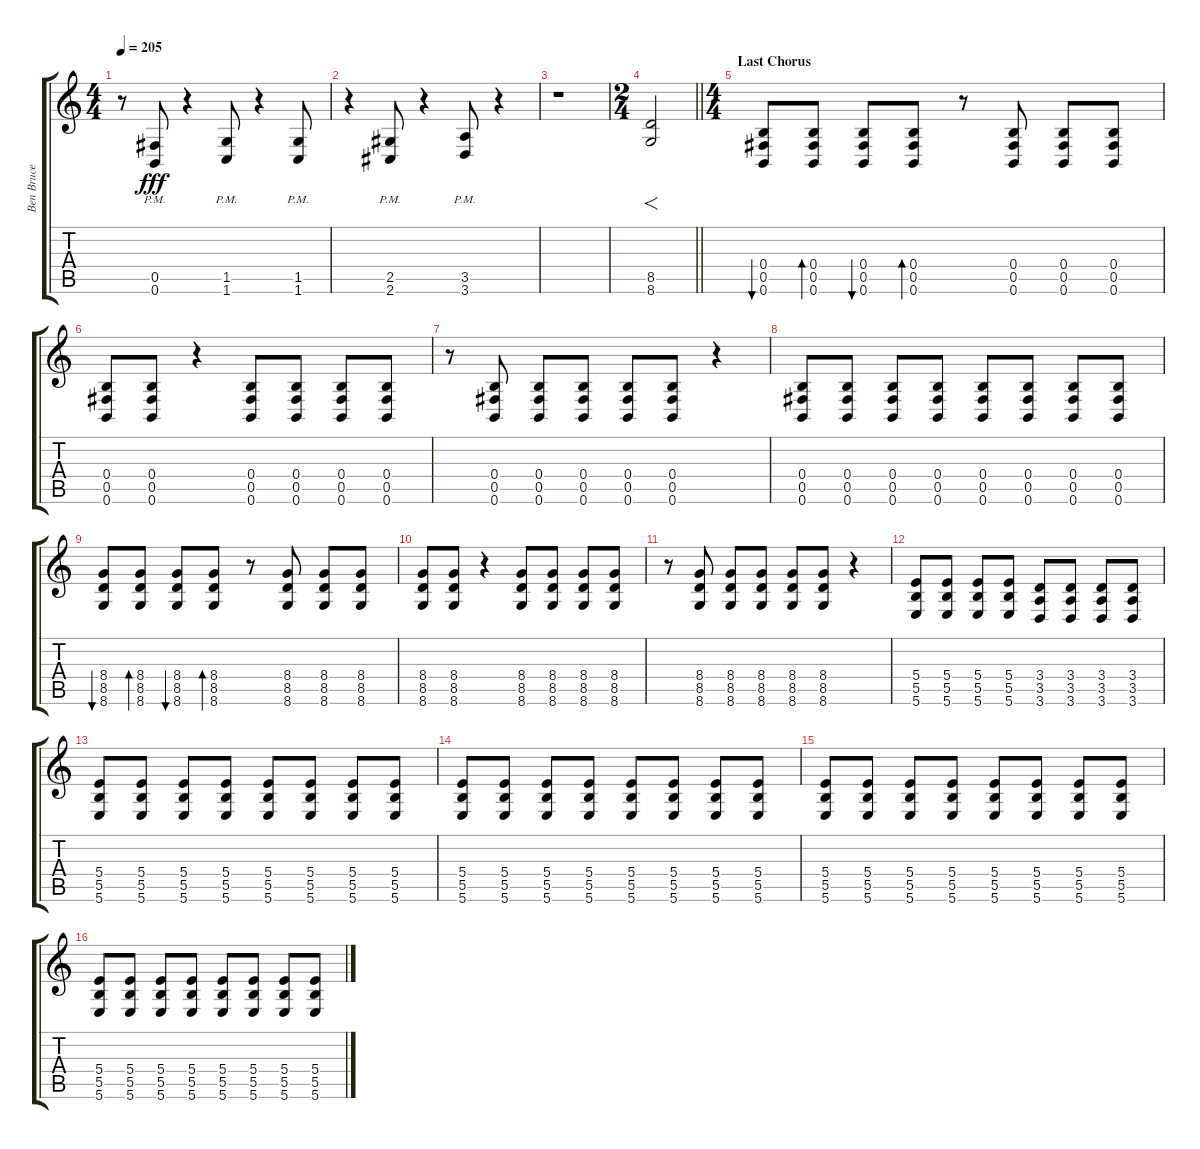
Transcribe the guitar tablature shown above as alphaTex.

\track ("Ben Bruce" "Ben Bruce") {instrument distortionguitar}
\staff {score tabs}
\tuning (Db4 Ab3 E3 B2 Gb2 B1) {hide}
\ts (4 4)
\tempo 205
\clef g2
\ks c
r.8{dy fff} (0.5{pm} 0.6{pm}).8 r.4 (1.5{pm} 1.6{pm}).8 r.4 (1.5{pm} 1.6{pm}).8 |
r.4 (2.5{pm} 2.6{pm}).8 r.4 (3.5{pm} 3.6{pm}).8 r.4 |
r.1 |
\ts (2 4)
\barLineRight lightlight
(8.5 8.6).2{f} |
\ts (4 4)
\section ("" "Last Chorus")
(0.4 0.5 0.6).8{bu 60} (0.4 0.5 0.6).8{bd 60} (0.4 0.5 0.6).8{bu 60} (0.4 0.5 0.6).8{bd 60} r.8 (0.4 0.5 0.6).8 (0.4 0.5 0.6).8 (0.4 0.5 0.6).8 |
(0.4 0.5 0.6).8 (0.4 0.5 0.6).8 r.4 (0.4 0.5 0.6).8 (0.4 0.5 0.6).8 (0.4 0.5 0.6).8 (0.4 0.5 0.6).8 |
r.8 (0.4 0.5 0.6).8 (0.4 0.5 0.6).8 (0.4 0.5 0.6).8 (0.4 0.5 0.6).8 (0.4 0.5 0.6).8 r.4 |
(0.4 0.5 0.6).8 (0.4 0.5 0.6).8 (0.4 0.5 0.6).8 (0.4 0.5 0.6).8 (0.4 0.5 0.6).8 (0.4 0.5 0.6).8 (0.4 0.5 0.6).8 (0.4 0.5 0.6).8 |
(8.4 8.5 8.6).8{bu 60} (8.4 8.5 8.6).8{bd 60} (8.4 8.5 8.6).8{bu 60} (8.4 8.5 8.6).8{bd 60} r.8 (8.4 8.5 8.6).8 (8.4 8.5 8.6).8 (8.4 8.5 8.6).8 |
(8.4 8.5 8.6).8 (8.4 8.5 8.6).8 r.4 (8.4 8.5 8.6).8 (8.4 8.5 8.6).8 (8.4 8.5 8.6).8 (8.4 8.5 8.6).8 |
r.8 (8.4 8.5 8.6).8 (8.4 8.5 8.6).8 (8.4 8.5 8.6).8 (8.4 8.5 8.6).8 (8.4 8.5 8.6).8 r.4 |
(5.4 5.5 5.6).8 (5.4 5.5 5.6).8 (5.4 5.5 5.6).8 (5.4 5.5 5.6).8 (3.4 3.5 3.6).8 (3.4 3.5 3.6).8 (3.4 3.5 3.6).8 (3.4 3.5 3.6).8 |
(5.4 5.5 5.6).8 (5.4 5.5 5.6).8 (5.4 5.5 5.6).8 (5.4 5.5 5.6).8 (5.4 5.5 5.6).8 (5.4 5.5 5.6).8 (5.4 5.5 5.6).8 (5.4 5.5 5.6).8 |
(5.4 5.5 5.6).8 (5.4 5.5 5.6).8 (5.4 5.5 5.6).8 (5.4 5.5 5.6).8 (5.4 5.5 5.6).8 (5.4 5.5 5.6).8 (5.4 5.5 5.6).8 (5.4 5.5 5.6).8 |
(5.4 5.5 5.6).8 (5.4 5.5 5.6).8 (5.4 5.5 5.6).8 (5.4 5.5 5.6).8 (5.4 5.5 5.6).8 (5.4 5.5 5.6).8 (5.4 5.5 5.6).8 (5.4 5.5 5.6).8 |
(5.4 5.5 5.6).8 (5.4 5.5 5.6).8 (5.4 5.5 5.6).8 (5.4 5.5 5.6).8 (5.4 5.5 5.6).8 (5.4 5.5 5.6).8 (5.4 5.5 5.6).8 (5.4 5.5 5.6).8
